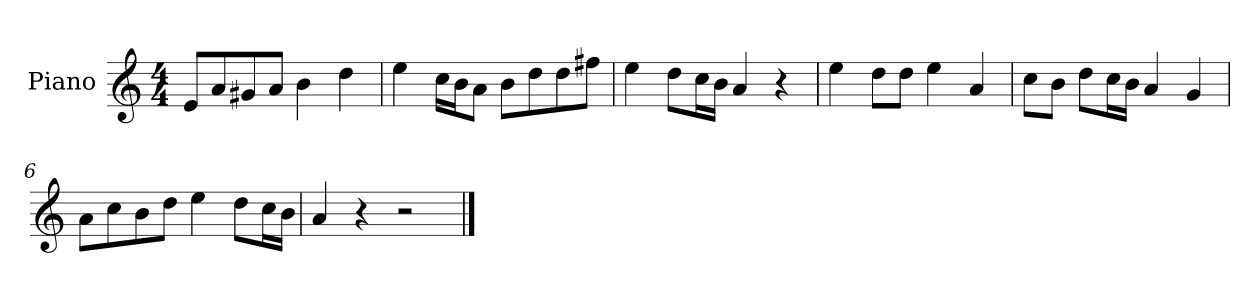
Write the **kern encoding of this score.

**kern
*part1
*staff1
*I"Piano
*I'P-no
*clefG2
*k[]
*M4/4
*MM90
=1
8e/L
8a/
8g#X/
8a/J
4b\
4dd\
=2
4ee\
16cc\LL
16b\J
8a\J
8b\L
8dd\
8dd\
8ff#X\J
=3
4ee\
8dd\L
16cc\L
16b\JJ
4a/
4r
=4
4ee\
8dd\L
8dd\J
4ee\
4a/
=5
8cc\L
8b\J
8dd\L
16cc\L
16b\JJ
4a/
4g/
!!LO:LB:g=z
=6
8a\L
8cc\
8b\
8dd\J
4ee\
8dd\L
16cc\L
16b\JJ
=7
4a/
4r
2r
==
*-
